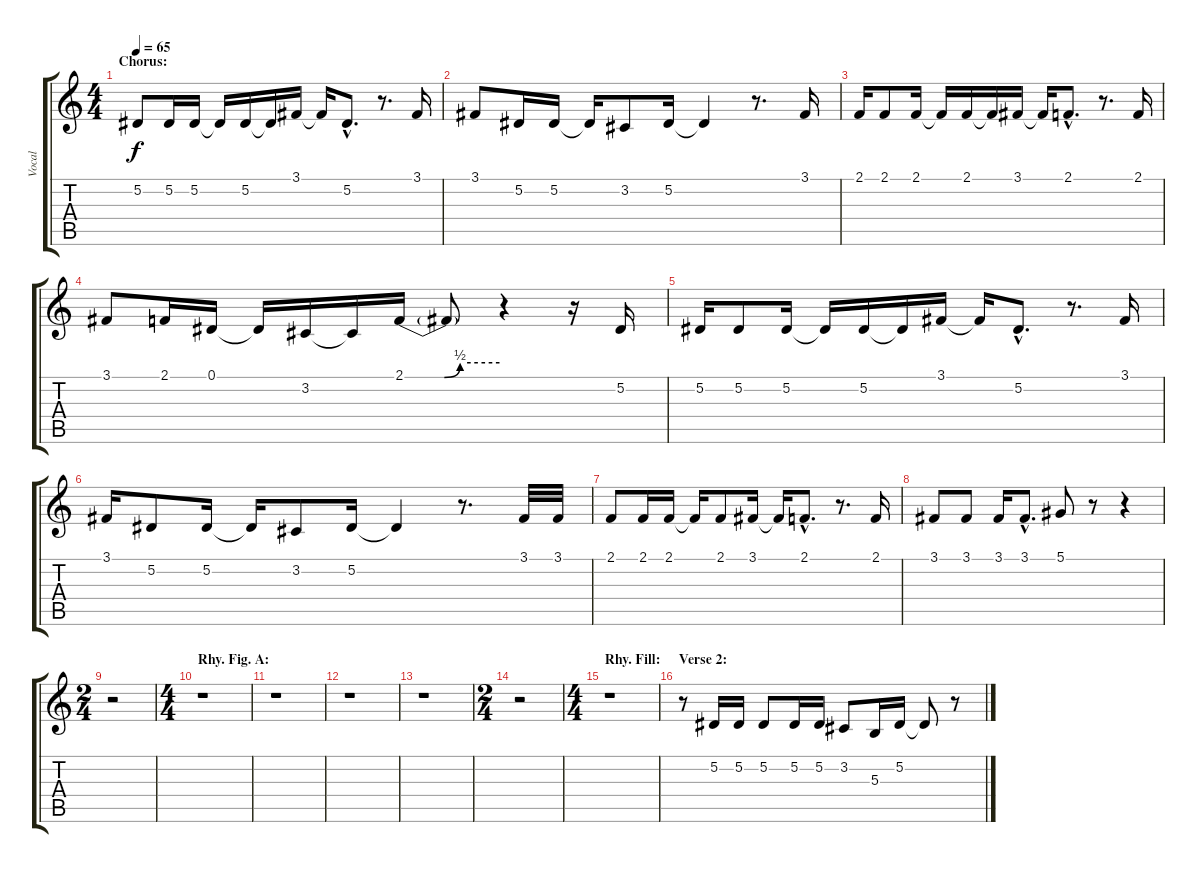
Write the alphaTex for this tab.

\track ("Vocal" "Vocal") {instrument oboe}
\staff {score tabs}
\tuning (Eb4 Bb3 Gb3 Db3 Ab2 Eb2) {hide}
\ts (4 4)
\section ("" "Chorus:")
\tempo 65
\clef g2
\ks c
5.2.8{dy f} 5.2.16 5.2.16 5.2{t}.16 5.2.16 5.2{t}.16 3.1.16 3.1{t}.16 5.2{hac}.8{d} r.8{d} 3.1.16 |
3.1.8 5.2.16 5.2.16 5.2{t}.16 3.2.8 5.2.16 5.2{t}.4 r.8{d} 3.1.16 |
2.1.16 2.1.8 2.1.16 2.1{t}.16 2.1.16 2.1{t}.16 3.1.16 3.1{t}.16 2.1{hac}.8{d} r.8{d} 2.1.16 |
3.1.8 2.1.16 0.1.16 0.1{t}.16 3.2.16 3.2{t}.16 2.1{be (custom 0 0 25 0 35 2 60 2)}.16 2.1{t}.8 r.4 r.16 5.2.16 |
5.2.16 5.2.8 5.2.16 5.2{t}.16 5.2.16 5.2{t}.16 3.1.16 3.1{t}.16 5.2{hac}.8{d} r.8{d} 3.1.16 |
3.1.16 5.2.8 5.2.16 5.2{t}.16 3.2.8 5.2.16 5.2{t}.4 r.8{d} 3.1.32 3.1.32 |
2.1.8 2.1.16 2.1.16 2.1{t}.16 2.1.8 3.1.16 3.1{t}.16 2.1{hac}.8{d} r.8{d} 2.1.16 |
3.1.8 3.1.8 3.1.16 3.1{hac}.8{d} 5.1.8 r.8 r.4 |
\ts (2 4)
r.2 |
\ts (4 4)
\section ("" "Rhy. Fig. A:")
r.1 |
r.1 |
r.1 |
r.1 |
\ts (2 4)
r.2 |
\ts (4 4)
\section ("" "Rhy. Fill:")
r.1 |
\section ("" "Verse 2:")
r.8 5.2.16 5.2.16 5.2.8 5.2.16 5.2.16 3.2.8 5.3.16 5.2.16 5.2{t}.8 r.8
